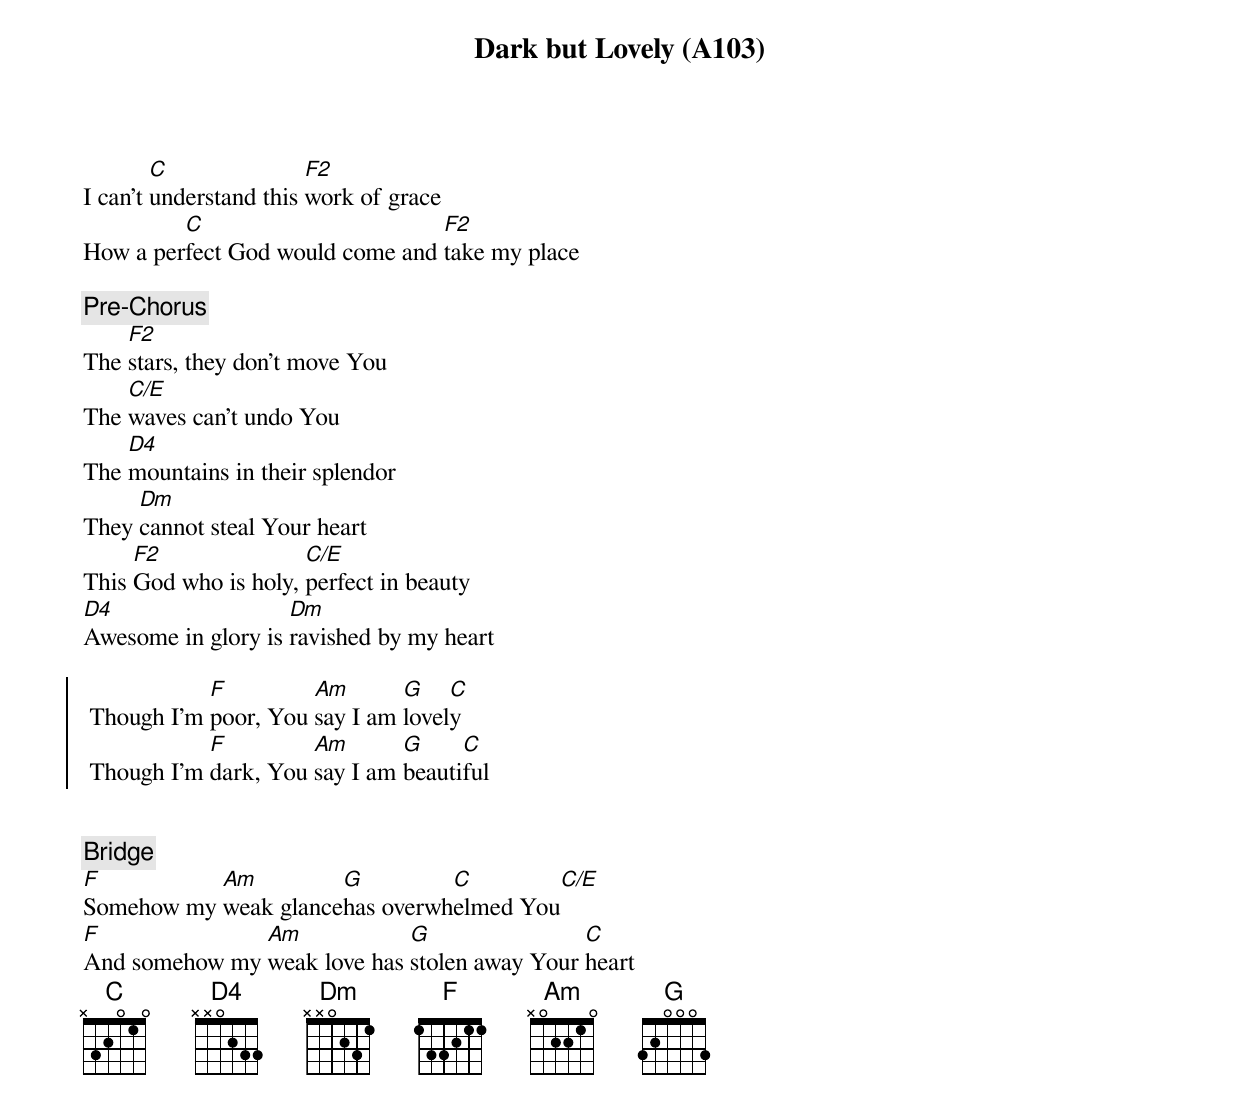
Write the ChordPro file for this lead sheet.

{title: Dark but Lovely (A103)}
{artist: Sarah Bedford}

I can't [C]understand this [F2]work of grace
How a per[C]fect God would come and [F2]take my place

{comment: Pre-Chorus}
The [F2]stars, they don't move You
The [C/E]waves can't undo You
The [D4]mountains in their splendor
They [Dm]cannot steal Your heart
This [F2]God who is holy, [C/E]perfect in beauty
[D4]Awesome in glory is [Dm]ravished by my heart

{soc}
 Though I'm [F]poor, You [Am]say I am [G]lovel[C]y
 Though I'm [F]dark, You [Am]say I am [G]beauti[C]ful
 {eoc}


{comment: Bridge}
[F]Somehow my [Am]weak glance[G]has overwh[C]elmed You[C/E]
[F]And somehow my [Am]weak love has [G]stolen away Your [C]heart
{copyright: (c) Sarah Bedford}
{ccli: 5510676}
